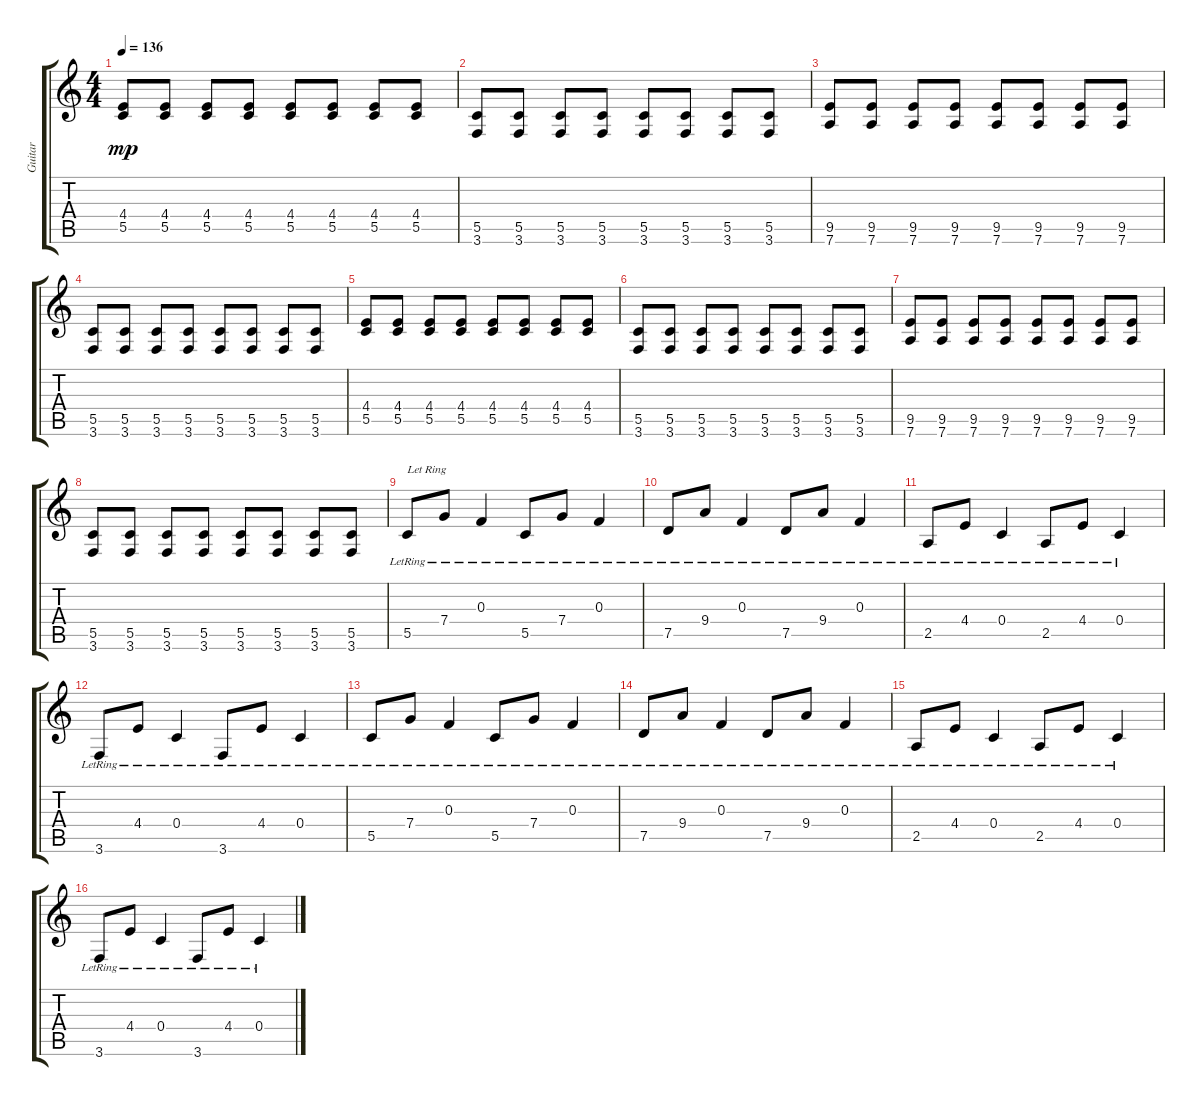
\track ("Guitar" "Guitar") {instrument electricguitarclean}
\staff {score tabs}
\tuning (D4 A3 F3 C3 G2 D2) {hide}
\ts (4 4)
\tempo 136
\clef g2
\ks c
(4.4 5.5).8{dy mp} (4.4 5.5).8 (4.4 5.5).8 (4.4 5.5).8 (4.4 5.5).8 (4.4 5.5).8 (4.4 5.5).8 (4.4 5.5).8 |
(5.5 3.6).8 (5.5 3.6).8 (5.5 3.6).8 (5.5 3.6).8 (5.5 3.6).8 (5.5 3.6).8 (5.5 3.6).8 (5.5 3.6).8 |
(9.5 7.6).8 (9.5 7.6).8 (9.5 7.6).8 (9.5 7.6).8 (9.5 7.6).8 (9.5 7.6).8 (9.5 7.6).8 (9.5 7.6).8 |
(5.5 3.6).8 (5.5 3.6).8 (5.5 3.6).8 (5.5 3.6).8 (5.5 3.6).8 (5.5 3.6).8 (5.5 3.6).8 (5.5 3.6).8 |
(4.4 5.5).8 (4.4 5.5).8 (4.4 5.5).8 (4.4 5.5).8 (4.4 5.5).8 (4.4 5.5).8 (4.4 5.5).8 (4.4 5.5).8 |
(5.5 3.6).8 (5.5 3.6).8 (5.5 3.6).8 (5.5 3.6).8 (5.5 3.6).8 (5.5 3.6).8 (5.5 3.6).8 (5.5 3.6).8 |
(9.5 7.6).8 (9.5 7.6).8 (9.5 7.6).8 (9.5 7.6).8 (9.5 7.6).8 (9.5 7.6).8 (9.5 7.6).8 (9.5 7.6).8 |
(5.5 3.6).8 (5.5 3.6).8 (5.5 3.6).8 (5.5 3.6).8 (5.5 3.6).8 (5.5 3.6).8 (5.5 3.6).8 (5.5 3.6).8 |
5.5{lr}.8{txt "Let Ring" instrument electricguitarclean} 7.4{lr}.8 0.3{lr}.4 5.5{lr}.8 7.4{lr}.8 0.3{lr}.4 |
7.5{lr}.8 9.4{lr}.8 0.3{lr}.4 7.5{lr}.8 9.4{lr}.8 0.3{lr}.4 |
2.5{lr}.8 4.4{lr}.8 0.4{lr}.4 2.5{lr}.8 4.4{lr}.8 0.4{lr}.4 |
3.6{lr}.8 4.4{lr}.8 0.4{lr}.4 3.6{lr}.8 4.4{lr}.8 0.4{lr}.4 |
5.5{lr}.8 7.4{lr}.8 0.3{lr}.4 5.5{lr}.8 7.4{lr}.8 0.3{lr}.4 |
7.5{lr}.8 9.4{lr}.8 0.3{lr}.4 7.5{lr}.8 9.4{lr}.8 0.3{lr}.4 |
2.5{lr}.8 4.4{lr}.8 0.4{lr}.4 2.5{lr}.8 4.4{lr}.8 0.4{lr}.4 |
3.6{lr}.8 4.4{lr}.8 0.4{lr}.4 3.6{lr}.8 4.4{lr}.8 0.4{lr}.4
